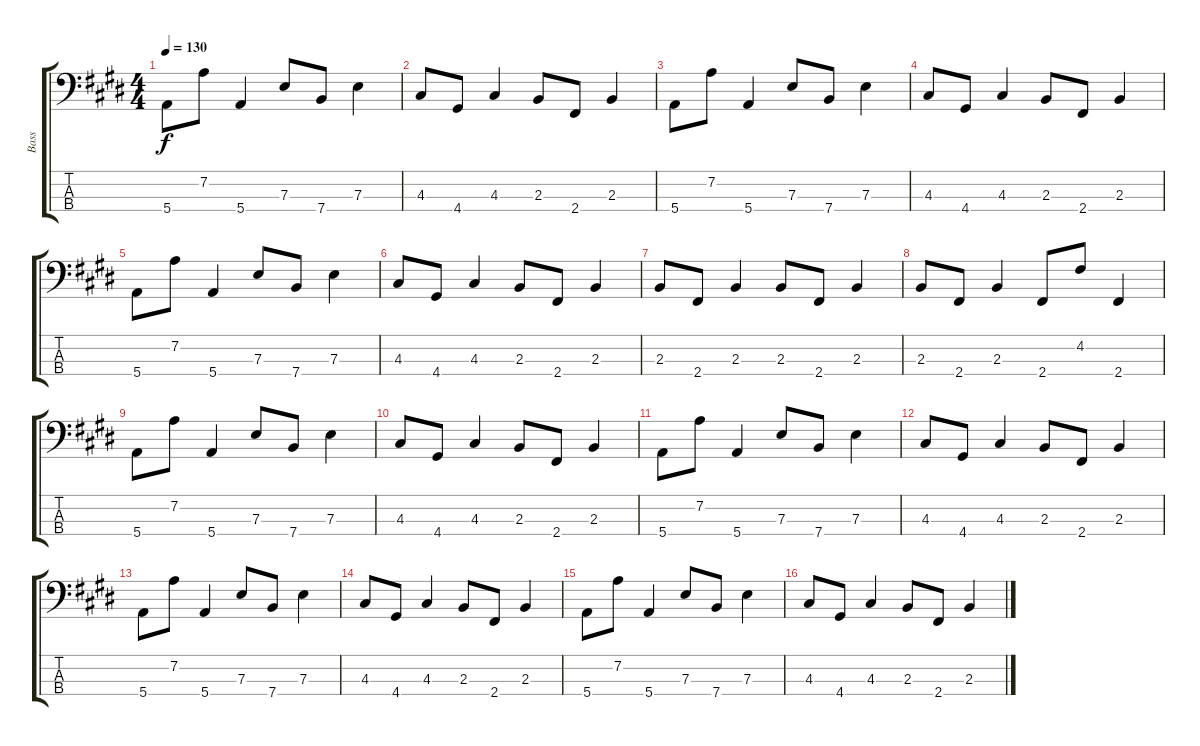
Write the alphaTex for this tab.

\track ("Bass" "Bass") {instrument synthbass1}
\staff {score tabs}
\tuning (G2 D2 A1 E1) {hide}
\ts (4 4)
\tempo 130
\clef f4
\ks c#minor
5.4.8{dy f} 7.2.8 5.4.4 7.3.8 7.4.8 7.3.4 |
4.3.8 4.4.8 4.3.4 2.3.8 2.4.8 2.3.4 |
5.4.8 7.2.8 5.4.4 7.3.8 7.4.8 7.3.4 |
4.3.8 4.4.8 4.3.4 2.3.8 2.4.8 2.3.4 |
5.4.8 7.2.8 5.4.4 7.3.8 7.4.8 7.3.4 |
4.3.8 4.4.8 4.3.4 2.3.8 2.4.8 2.3.4 |
2.3.8 2.4.8 2.3.4 2.3.8 2.4.8 2.3.4 |
2.3.8 2.4.8 2.3.4 2.4.8 4.2.8 2.4.4 |
5.4.8 7.2.8 5.4.4 7.3.8 7.4.8 7.3.4 |
4.3.8 4.4.8 4.3.4 2.3.8 2.4.8 2.3.4 |
5.4.8 7.2.8 5.4.4 7.3.8 7.4.8 7.3.4 |
4.3.8 4.4.8 4.3.4 2.3.8 2.4.8 2.3.4 |
5.4.8 7.2.8 5.4.4 7.3.8 7.4.8 7.3.4 |
4.3.8 4.4.8 4.3.4 2.3.8 2.4.8 2.3.4 |
5.4.8 7.2.8 5.4.4 7.3.8 7.4.8 7.3.4 |
4.3.8 4.4.8 4.3.4 2.3.8 2.4.8 2.3.4
